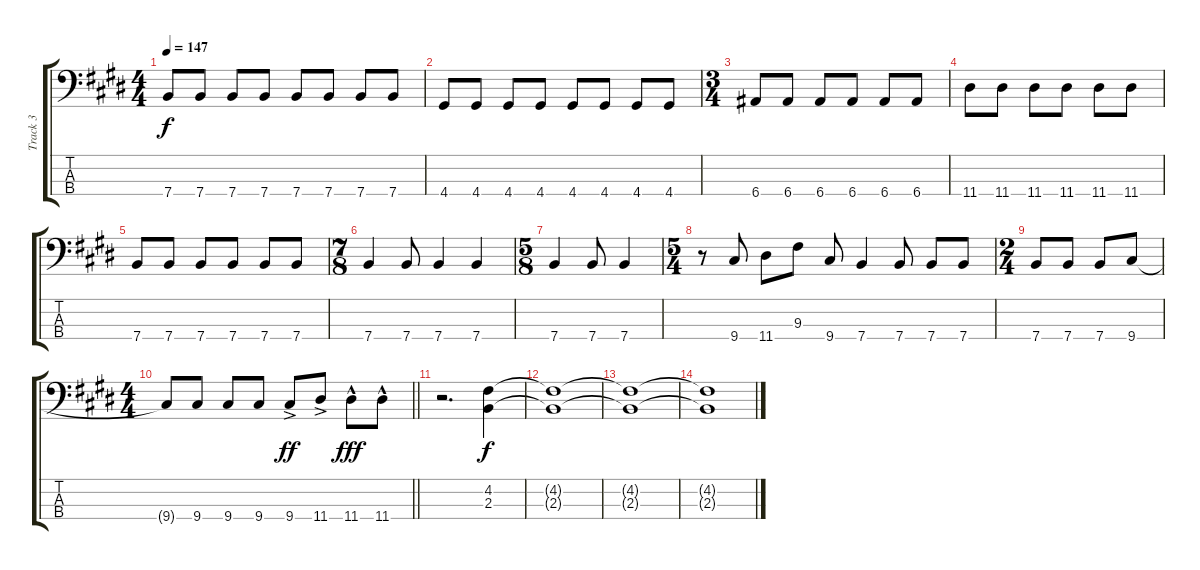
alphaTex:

\track ("Track 3" "Track 3") {instrument electricbasspick}
\staff {score tabs}
\tuning (G2 D2 A1 E1) {hide}
\ts (4 4)
\tempo 147
\clef f4
\ks e
7.4.8{dy f} 7.4.8 7.4.8 7.4.8 7.4.8 7.4.8 7.4.8 7.4.8 |
4.4.8 4.4.8 4.4.8 4.4.8 4.4.8 4.4.8 4.4.8 4.4.8 |
\ts (3 4)
6.4.8 6.4.8 6.4.8 6.4.8 6.4.8 6.4.8 |
11.4.8 11.4.8 11.4.8 11.4.8 11.4.8 11.4.8 |
7.4.8 7.4.8 7.4.8 7.4.8 7.4.8 7.4.8 |
\ts (7 8)
7.4.4 7.4.8 7.4.4 7.4.4 |
\ts (5 8)
7.4.4 7.4.8 7.4.4 |
\ts (5 4)
r.8 9.4.8 11.4.8 9.3.8 9.4.8 7.4.4 7.4.8 7.4.8 7.4.8 |
\ts (2 4)
7.4.8 7.4.8 7.4.8 9.4.8 |
\ts (4 4)
\barLineRight lightlight
9.4{t}.8 9.4.8 9.4.8 9.4.8 9.4{ac}.8{dy ff} 11.4{ac}.8 11.4{hac}.8{dy fff} 11.4{hac}.8 |
r.2{d} (4.2 2.3).4{dy f} |
(4.2{t} 2.3{t}).1 |
(4.2{t} 2.3{t}).1 |
(4.2{t} 2.3{t}).1
